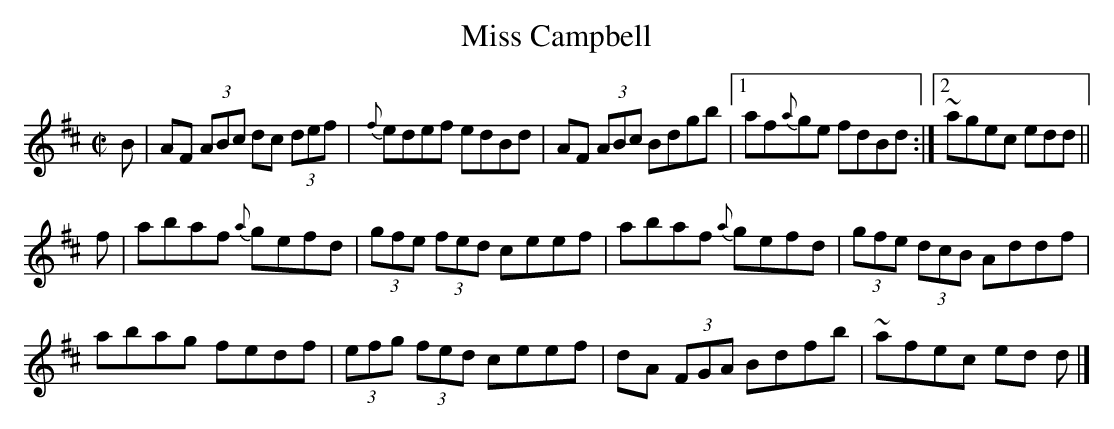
X:1
T: Miss Campbell
M: C|
L: 1/8
K: D
B|AF (3ABc dc (3def|{f}edef edBd|AF (3ABc Bdgb|1af{a}ge fdBd:|2~agec edd||
f|abaf {a}gefd|(3gfe (3fed ceef|abaf {a}gefd|(3gfe (3dcB Addf|
abag fedf|(3efg (3fed ceef|dA (3FGA Bdfb|~afec ed d|]
